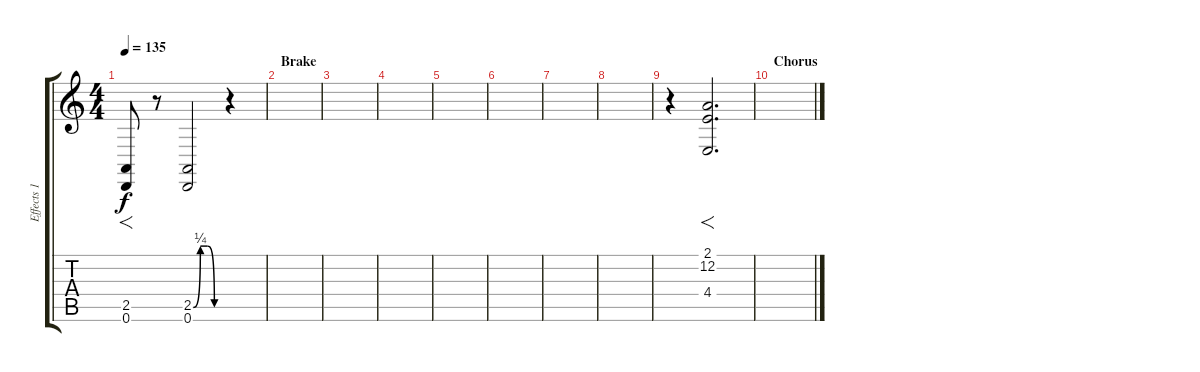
\track ("Effects 1" "Effects 1") {instrument lead2sawtooth}
\staff {score tabs}
\tuning (D4 A3 F3 C3 G2 D2) {hide}
\ts (4 4)
\tempo 135
\clef g2
\ks c
(2.5 0.6).8{f dy f} r.8 (2.5{be (custom 0 0 15 1 30 1 45 0 60 0)} 0.6).2 r.4 |
\section ("" "Brake")
|
|
|
|
|
|
|
r.4 (2.1 12.2 4.4).2{f d} |
\section ("" "Chorus")
